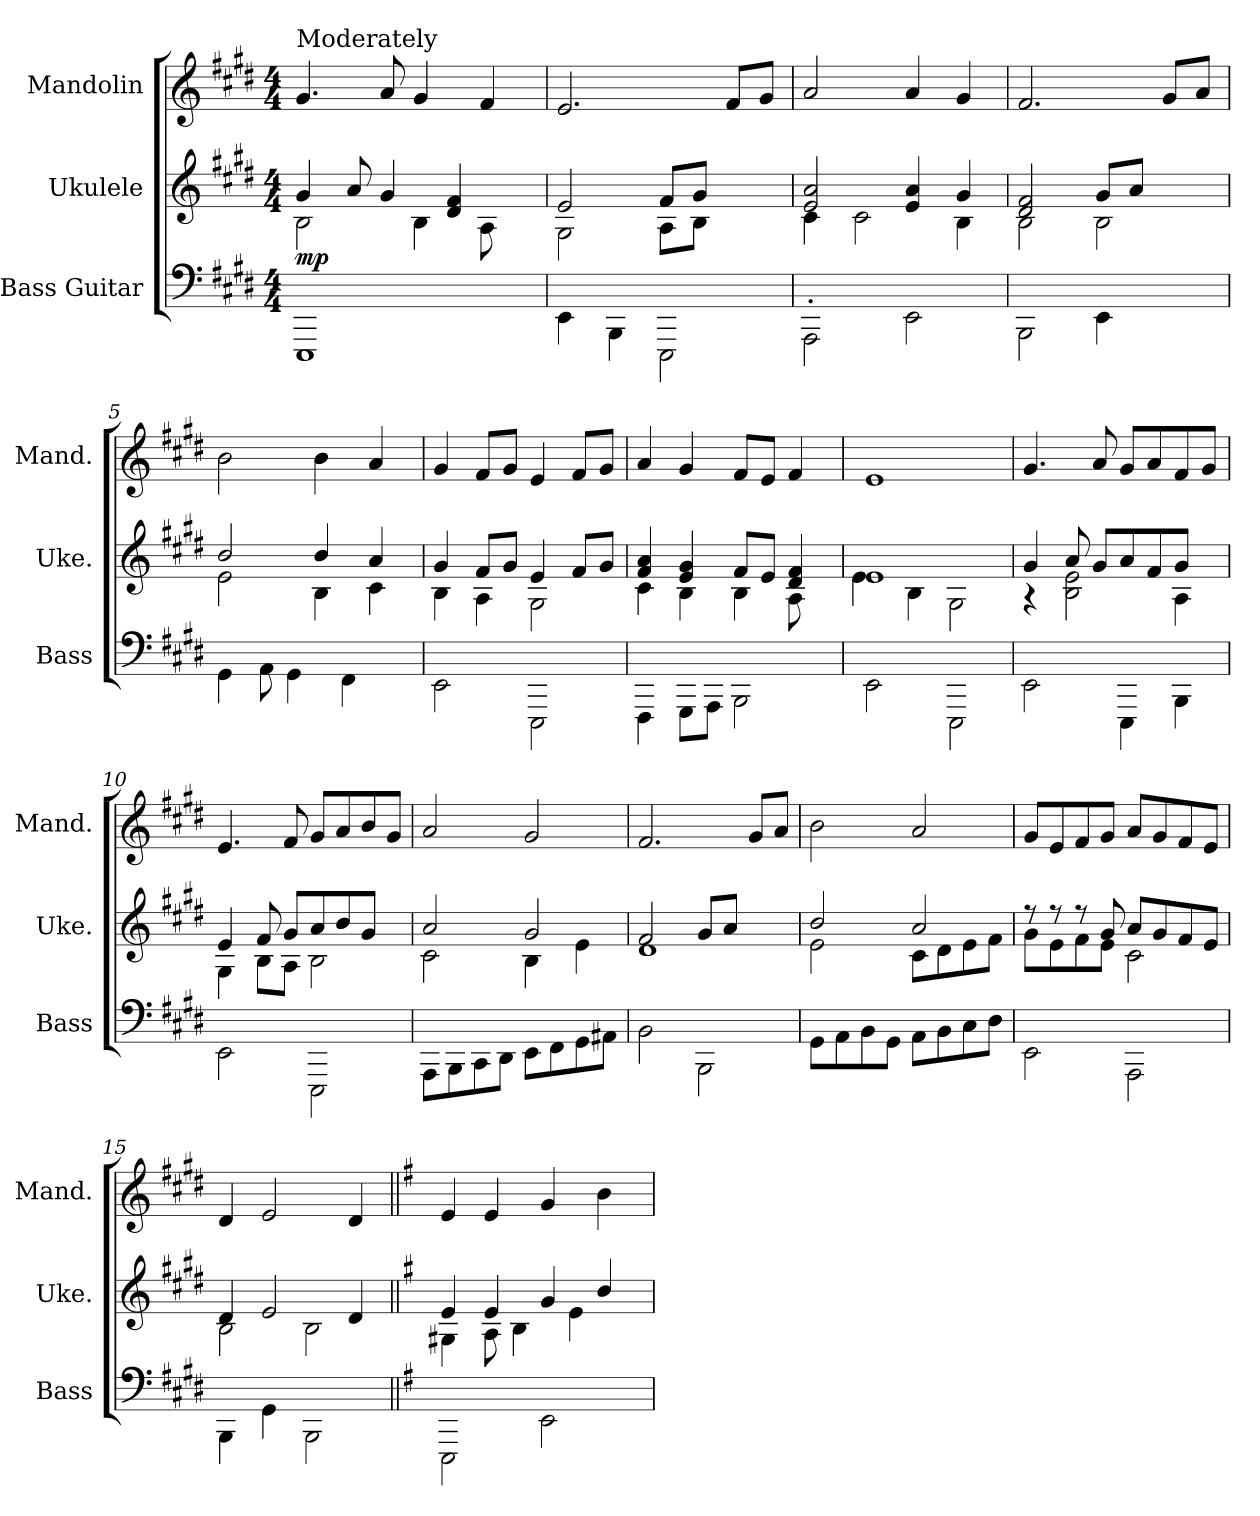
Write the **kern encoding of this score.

**kern	**dynam	**kern	**kern
*part3	*part3	*part2	*part1
*staff3	*staff3	*staff2	*staff1
*I"Bass Guitar	*	*I"Ukulele	*I"Mandolin
*I'Bass	*	*I'Uke.	*I'Mand.
*stria4	*	*stria4	*
*	*	*	*clefG2
*k[f#c#g#d#]	*	*k[f#c#g#d#]	*k[f#c#g#d#]
*E:	*	*E:	*E:
*M4/4	*	*M4/4	*M4/4
=1	=1	=1	=1
*	*	*^	*
!	!	!	!	!LO:TX:a:t=Moderately
!	!LO:DY:a	!	!	!
1EEE	mp	4g#/	2B\	4.g#/
.	.	8a/	.	.
.	.	4g#/	.	8a/
.	.	.	4B\	4g#/
.	.	4d#/ 4f#/	.	.
.	.	.	8A\	4f#/
.	.	8ryy	8ryy	.
=2	=2	=2	=2	=2
4EE\	.	2e/	2G#\	2.e/
4BBB\	.	.	.	.
2EEE\	.	8f#/L	8A\L	.
.	.	8g#/J	8B\J	.
.	.	4ryy	4ryy	8f#/L
.	.	.	.	8g#/J
=3	=3	=3	=3	=3
2AAA'\	.	2e/ 2a/	4c#\	2a/
.	.	.	2c#\	.
2EE\	.	4e/ 4a/	.	4a/
.	.	4g#/	4B\	4g#/
=4	=4	=4	=4	=4
2BBB\	.	2d#/ 2f#/	2B\	2.f#/
4EE\	.	8g#/L	2B\	.
.	.	8a/J	.	.
4ryy	.	4ryy	.	8g#/L
.	.	.	.	8a/J
=5	=5	=5	=5	=5
4GG#\	.	2b/	2e\	2b\
8AA\	.	.	.	.
4GG#\	.	.	.	.
.	.	4b/	4B\	4b\
4FF#\	.	.	.	.
.	.	4a/	4c#\	4a/
8ryy	.	.	.	.
!!LO:LB:g=z
=6	=6	=6	=6	=6
2EE\	.	4g#/	4B\	4g#/
.	.	8f#/L	4A\	8f#/L
.	.	8g#/J	.	8g#/J
2EEE\	.	4e/	2G#\	4e/
.	.	8f#/L	.	8f#/L
.	.	8g#/J	.	8g#/J
=7	=7	=7	=7	=7
4FFF#\	.	4f#/ 4a/	4c#\	4a/
8GGG#\L	.	4e/ 4g#/	4B\	4g#/
8AAA\J	.	.	.	.
2BBB\	.	8f#/L	4B\	8f#/L
.	.	8e/J	.	8e/J
.	.	4d#/ 4f#/	8A\	4f#/
.	.	.	8ryy	.
=8	=8	=8	=8	=8
2EE\	.	1e	4e\	1e
.	.	.	4B\	.
2EEE\	.	.	2G#\	.
=9	=9	=9	=9	=9
2EE\	.	4g#/	4r	4.g#/
.	.	8a/	2B\ 2e\	.
.	.	8g#/L	.	8a/
4EEE\	.	8a/	.	8g#/L
.	.	8f#/	.	8a/
4BBB\	.	8g#/J	4A\	8f#/
.	.	8ryy	.	8g#/J
=10	=10	=10	=10	=10
2EE\	.	4e/	4G#\	4.e/
.	.	8f#/	8B\L	.
.	.	8g#/L	8A\J	8f#/
2EEE\	.	8a/	2B\	8g#/L
.	.	8b/	.	8a/
.	.	8g#/J	.	8b/
.	.	8ryy	.	8g#/J
!!LO:LB:g=z
=11	=11	=11	=11	=11
8AAA\L	.	2a/	2c#\	2a/
8BBB\	.	.	.	.
8CC#\	.	.	.	.
8DD#\J	.	.	.	.
8EE\L	.	2g#/	4B\	2g#/
8FF#\	.	.	.	.
8GG#\	.	.	4e\	.
8AA#\J	.	.	.	.
=12	=12	=12	=12	=12
2BB\	.	2f#/	1d#	2.f#/
2BBB\	.	8g#/L	.	.
.	.	8a/J	.	.
.	.	4ryy	.	8g#/L
.	.	.	.	8a/J
=13	=13	=13	=13	=13
8GG#\L	.	2b/	2e\	2b\
8AA\	.	.	.	.
8BB\	.	.	.	.
8GG#\J	.	.	.	.
8AA\L	.	2a/	8c#\L	2a/
8BB\	.	.	8d#\	.
8C#\	.	.	8e\	.
8D#\J	.	.	8f#\J	.
=14	=14	=14	=14	=14
2EE\	.	8r	8g#\L	8g#/L
.	.	8r	8e\	8e/
.	.	8r	8f#\	8f#/
.	.	8g#/	8e\J	8g#/J
2AAA\	.	8a/L	2c#\	8a/L
.	.	8g#/	.	8g#/
.	.	8f#/	.	8f#/
.	.	8e/J	.	8e/J
=15	=15	=15	=15	=15
4BBB\	.	4d#/	2B\	4d#/
4GG#\	.	2e/	.	2e/
2BBB\	.	.	2B\	.
.	.	4d#/	.	4d#/
!!LO:LB:g=z
=16||	=16||	=16||	=16||	=16||
*k[f#]	*	*k[f#]	*	*k[f#]
*G:	*	*G:	*	*G:
2EEE\	.	4e/	4G#\	4e/
.	.	4e/	8A\	4e/
.	.	.	4B\	.
2EE\	.	4g/	.	4g/
.	.	.	4e\	.
.	.	4b/	.	4b\
.	.	.	8ryy	.
*	*	*v	*v	*
=	=	=	=
*-	*-	*-	*-
